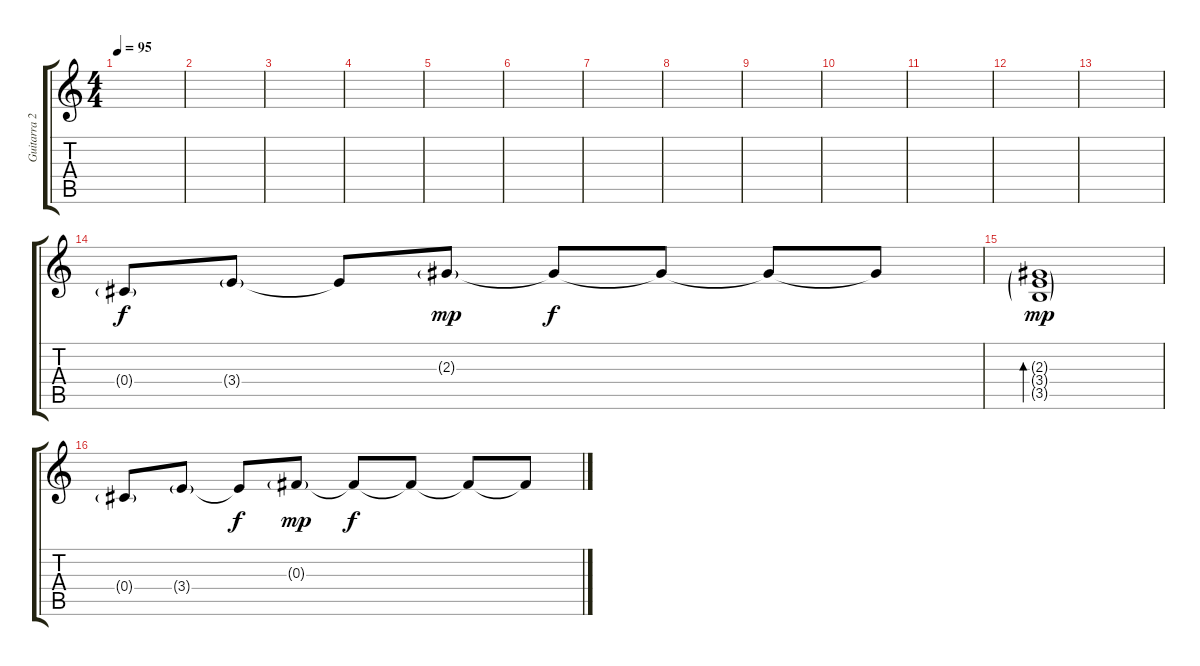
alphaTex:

\track ("Guitarra 2" "Guitarra 2") {instrument overdrivenguitar}
\staff {score tabs}
\tuning (Eb4 Bb3 Gb3 Db3 Ab2 Db2) {hide}
\ts (4 4)
\tempo 95
\clef g2
\ks c
|
|
|
|
|
|
|
|
|
|
|
|
|
0.4{g}.8 3.4{g}.8 3.4{t}.8{dy f} 2.3{g}.8{dy mp} 2.3{t}.8{dy f} 2.3{t}.8 2.3{t}.8 2.3{t}.8 |
(2.3{g} 3.4{g} 3.5{g}).1{bd 480 dy mp} |
0.4{g}.8 3.4{g}.8 3.4{t}.8{dy f} 0.3{g}.8{dy mp} 0.3{t}.8{dy f} 0.3{t}.8 0.3{t}.8 0.3{t}.8
